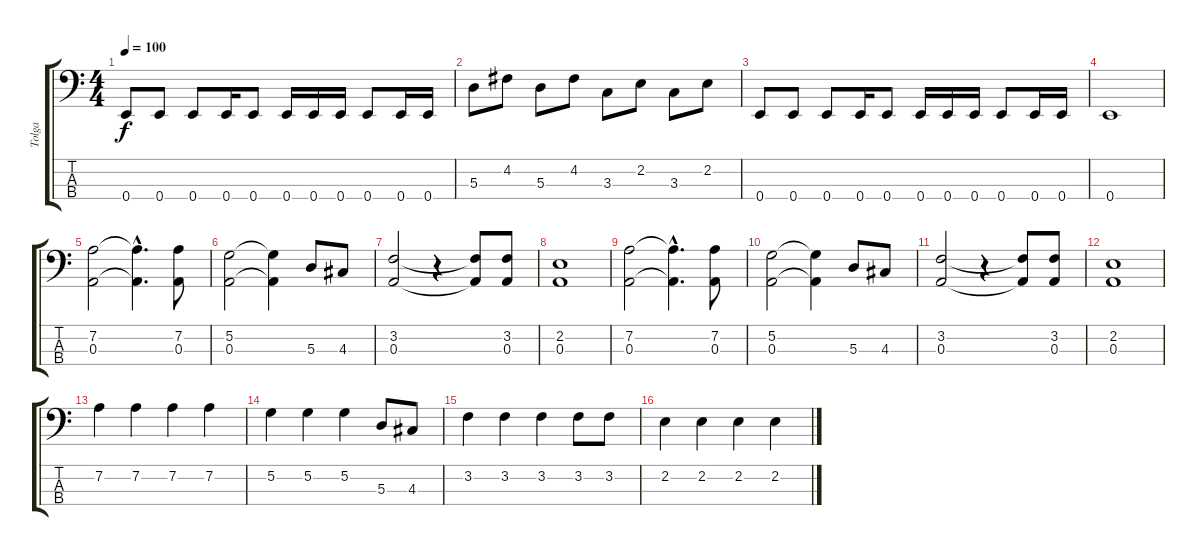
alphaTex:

\track ("Tolga" "Tolga") {instrument electricbassfinger}
\staff {score tabs}
\tuning (G2 D2 A1 E1) {hide}
\ts (4 4)
\tempo 100
\clef f4
\ks c
0.4.8{dy f} 0.4.8 0.4.8 0.4.16 0.4.8 0.4.16 0.4.16 0.4.16 0.4.8 0.4.16 0.4.16 |
5.3.8 4.2.8 5.3.8 4.2.8 3.3.8 2.2.8 3.3.8 2.2.8 |
0.4.8 0.4.8 0.4.8 0.4.16 0.4.8 0.4.16 0.4.16 0.4.16 0.4.8 0.4.16 0.4.16 |
0.4.1 |
(7.2 0.3).2 (7.2{hac t} 0.3{hac t}).4{d} (7.2 0.3).8 |
(5.2 0.3).2 (5.2{t} 0.3{t}).4 5.3.8 4.3.8 |
(3.2 0.3).2 r.4 (3.2{t} 0.3{t}).8 (3.2 0.3).8 |
(2.2 0.3).1 |
(7.2 0.3).2 (7.2{hac t} 0.3{hac t}).4{d} (7.2 0.3).8 |
(5.2 0.3).2 (5.2{t} 0.3{t}).4 5.3.8 4.3.8 |
(3.2 0.3).2 r.4 (3.2{t} 0.3{t}).8 (3.2 0.3).8 |
(2.2 0.3).1 |
7.2.4 7.2.4 7.2.4 7.2.4 |
5.2.4 5.2.4 5.2.4 5.3.8 4.3.8 |
3.2.4 3.2.4 3.2.4 3.2.8 3.2.8 |
2.2.4 2.2.4 2.2.4 2.2{ss}.4
